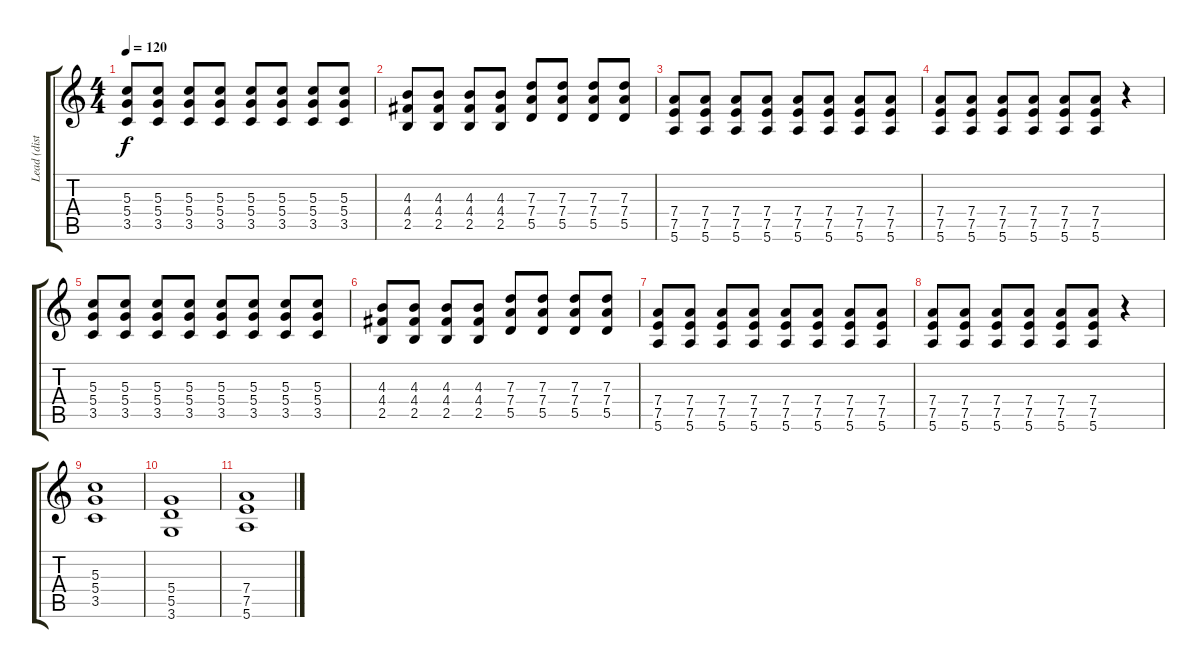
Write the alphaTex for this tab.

\track ("Lead (dist.)" "Lead (dist") {instrument distortionguitar}
\staff {score tabs}
\tuning (E4 B3 G3 D3 A2 E2) {hide}
\ts (4 4)
\tempo 120
\clef g2
\ks c
(5.3 5.4 3.5).8{dy f} (5.3 5.4 3.5).8 (5.3 5.4 3.5).8 (5.3 5.4 3.5).8 (5.3 5.4 3.5).8 (5.3 5.4 3.5).8 (5.3 5.4 3.5).8 (5.3 5.4 3.5).8 |
(4.3 4.4 2.5).8 (4.3 4.4 2.5).8 (4.3 4.4 2.5).8 (4.3 4.4 2.5).8 (7.3 7.4 5.5).8 (7.3 7.4 5.5).8 (7.3 7.4 5.5).8 (7.3 7.4 5.5).8 |
(7.4 7.5 5.6).8 (7.4 7.5 5.6).8 (7.4 7.5 5.6).8 (7.4 7.5 5.6).8 (7.4 7.5 5.6).8 (7.4 7.5 5.6).8 (7.4 7.5 5.6).8 (7.4 7.5 5.6).8 |
(7.4 7.5 5.6).8 (7.4 7.5 5.6).8 (7.4 7.5 5.6).8 (7.4 7.5 5.6).8 (7.4 7.5 5.6).8 (7.4 7.5 5.6).8 r.4 |
(5.3 5.4 3.5).8 (5.3 5.4 3.5).8 (5.3 5.4 3.5).8 (5.3 5.4 3.5).8 (5.3 5.4 3.5).8 (5.3 5.4 3.5).8 (5.3 5.4 3.5).8 (5.3 5.4 3.5).8 |
(4.3 4.4 2.5).8 (4.3 4.4 2.5).8 (4.3 4.4 2.5).8 (4.3 4.4 2.5).8 (7.3 7.4 5.5).8 (7.3 7.4 5.5).8 (7.3 7.4 5.5).8 (7.3 7.4 5.5).8 |
(7.4 7.5 5.6).8 (7.4 7.5 5.6).8 (7.4 7.5 5.6).8 (7.4 7.5 5.6).8 (7.4 7.5 5.6).8 (7.4 7.5 5.6).8 (7.4 7.5 5.6).8 (7.4 7.5 5.6).8 |
(7.4 7.5 5.6).8 (7.4 7.5 5.6).8 (7.4 7.5 5.6).8 (7.4 7.5 5.6).8 (7.4 7.5 5.6).8 (7.4 7.5 5.6).8 r.4 |
(5.3 5.4 3.5).1 |
(5.4 5.5 3.6).1 |
(7.4 7.5 5.6).1
